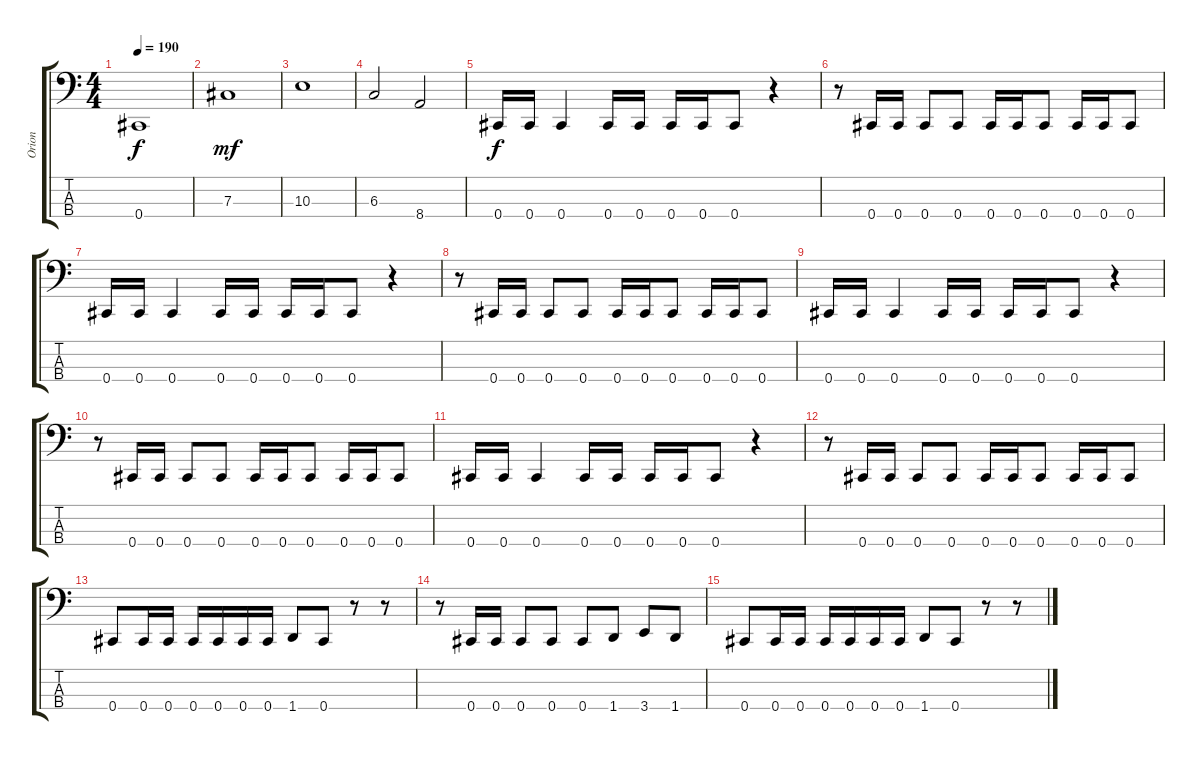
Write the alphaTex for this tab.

\track ("Orion" "Orion") {instrument electricbassfinger}
\staff {score tabs}
\tuning (E2 B1 Gb1 Db1) {hide}
\ts (4 4)
\section ("" "")
\tempo 190
\clef f4
\ks c
0.4.1{dy f} |
7.3.1{dy mf} |
10.3.1 |
6.3.2 8.4.2 |
0.4.16{dy f} 0.4.16 0.4.4 0.4.16 0.4.16 0.4.16 0.4.16 0.4.8 r.4 |
r.8 0.4.16 0.4.16 0.4.8 0.4.8 0.4.16 0.4.16 0.4.8 0.4.16 0.4.16 0.4.8 |
0.4.16 0.4.16 0.4.4 0.4.16 0.4.16 0.4.16 0.4.16 0.4.8 r.4 |
r.8 0.4.16 0.4.16 0.4.8 0.4.8 0.4.16 0.4.16 0.4.8 0.4.16 0.4.16 0.4.8 |
0.4.16 0.4.16 0.4.4 0.4.16 0.4.16 0.4.16 0.4.16 0.4.8 r.4 |
r.8 0.4.16 0.4.16 0.4.8 0.4.8 0.4.16 0.4.16 0.4.8 0.4.16 0.4.16 0.4.8 |
0.4.16 0.4.16 0.4.4 0.4.16 0.4.16 0.4.16 0.4.16 0.4.8 r.4 |
r.8 0.4.16 0.4.16 0.4.8 0.4.8 0.4.16 0.4.16 0.4.8 0.4.16 0.4.16 0.4.8 |
0.4.8 0.4.16 0.4.16 0.4.16 0.4.16 0.4.16 0.4.16 1.4.8 0.4.8 r.8 r.8 |
r.8 0.4.16 0.4.16 0.4.8 0.4.8 0.4.8 1.4.8 3.4.8 1.4.8 |
0.4.8 0.4.16 0.4.16 0.4.16 0.4.16 0.4.16 0.4.16 1.4.8 0.4.8 r.8 r.8
